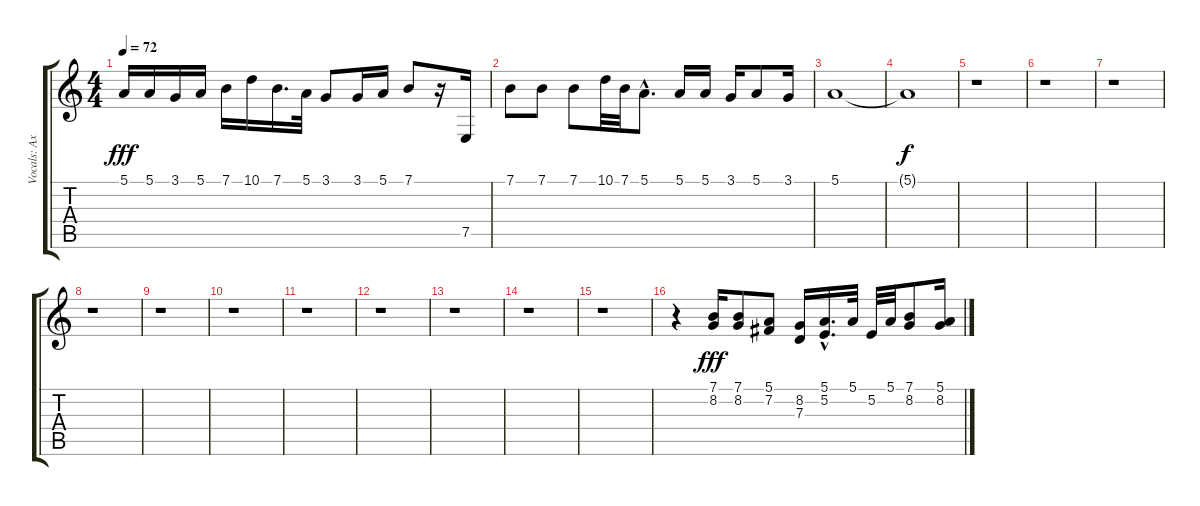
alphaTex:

\track ("Vocals: Axl Rose" "Vocals: Ax") {instrument bassoon}
\staff {score tabs}
\tuning (E4 B3 G3 D3 A2 E2) {hide}
\ts (4 4)
\tempo 72
\clef g2
\ks c
5.1.16{dy fff} 5.1.16 3.1.16 5.1.16 7.1.16 10.1.16 7.1.16{d} 5.1.32 3.1.8 3.1.16 5.1.16 7.1.8 r.16 7.5.16 |
7.1.8 7.1.8 7.1.8 10.1.32 7.1.32 5.1{hac}.8{d} 5.1.16 5.1.16 3.1.16 5.1.8 3.1.16 |
5.1.1 |
5.1{t}.1{dy f} |
r.1 |
r.1 |
r.1 |
r.1 |
r.1 |
r.1 |
r.1 |
r.1 |
r.1 |
r.1 |
r.1 |
r.4 (7.1 8.2).16{dy fff} (7.1 8.2).8 (5.1 7.2).8 (8.2 7.3).16 (5.1{hac} 5.2).16{d} 5.1.32 5.2.32 5.1.32 (7.1 8.2).8 (5.1 8.2).16
